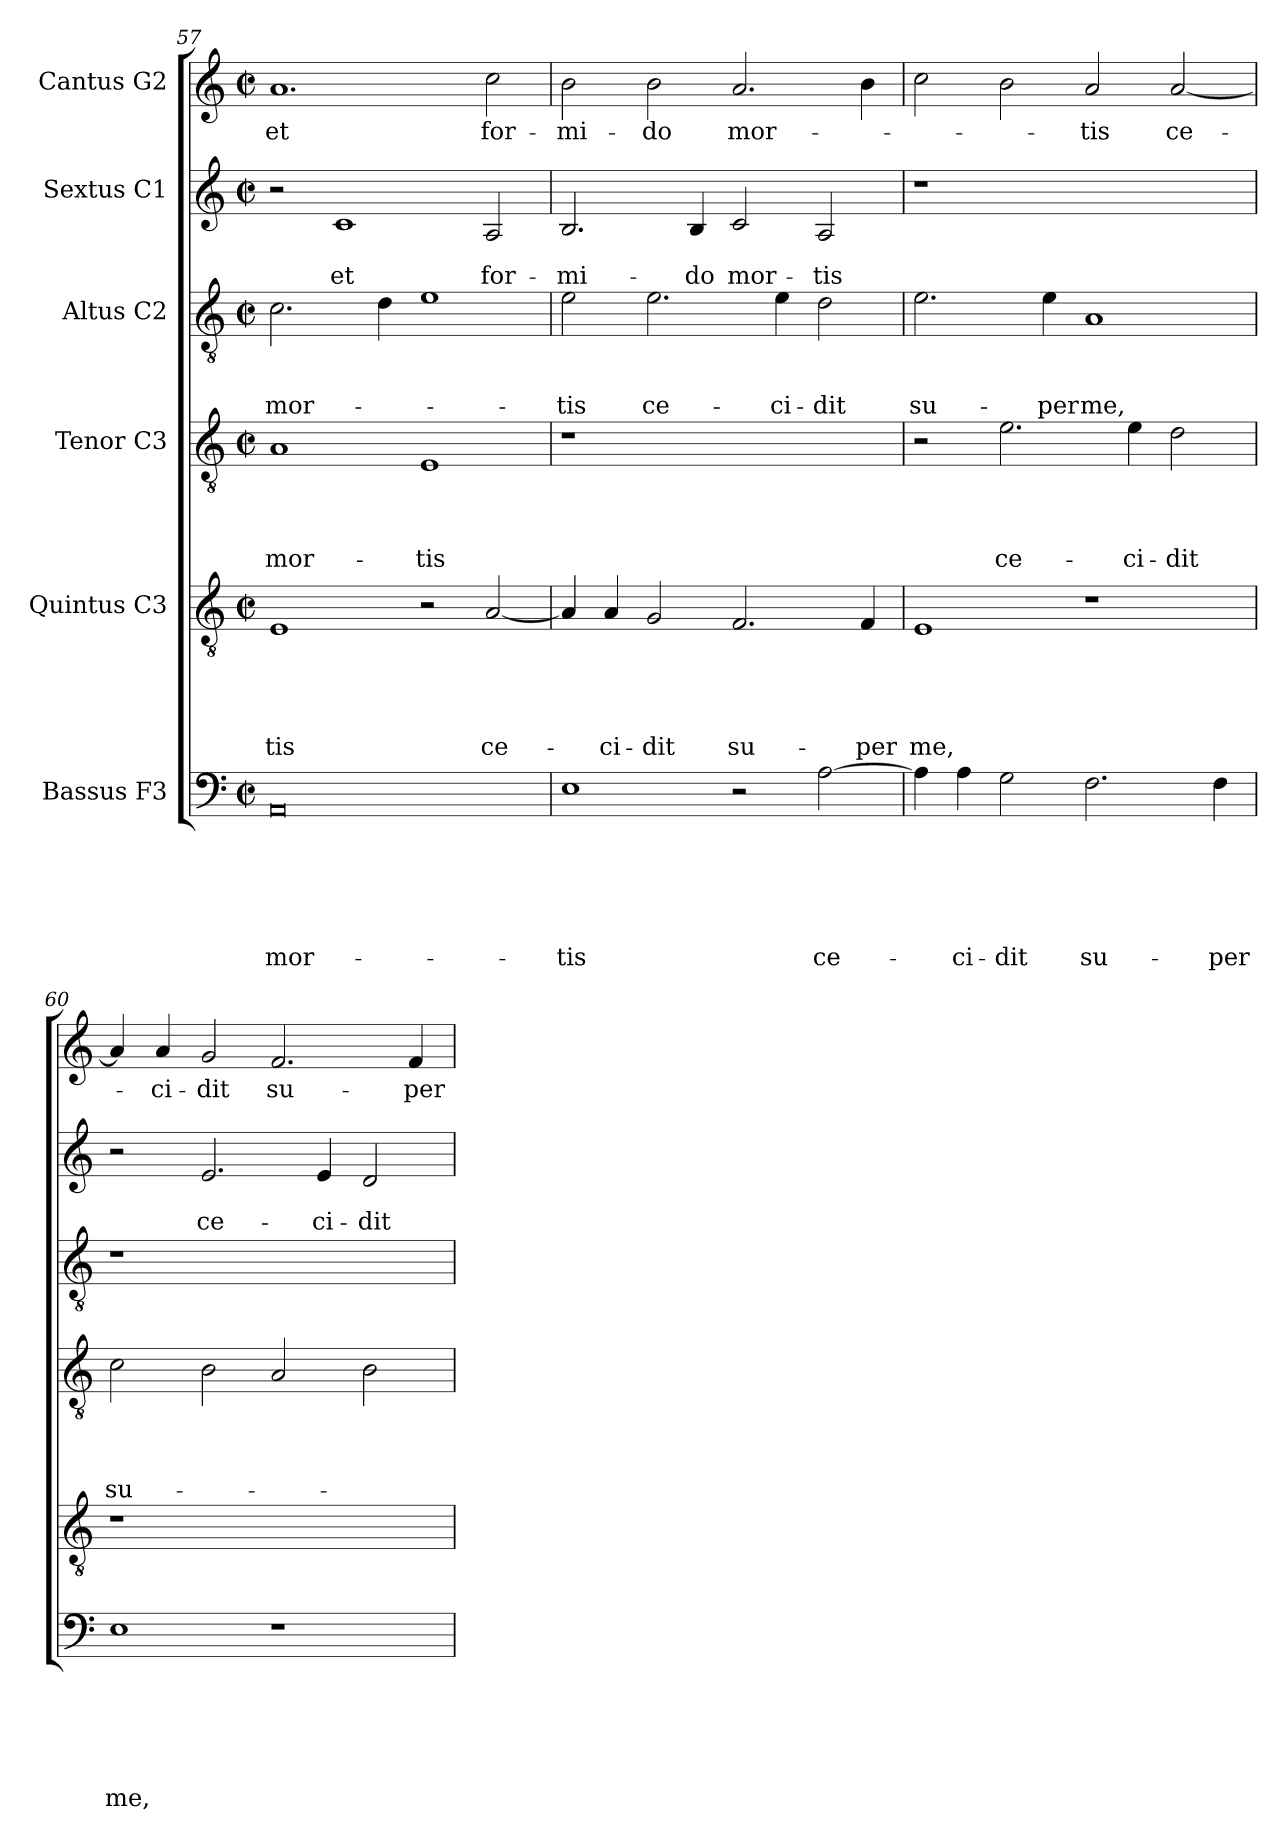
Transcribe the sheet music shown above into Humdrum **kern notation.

**kern	**text	**text	**text	**text	**text	**text	**kern	**text	**text	**text	**text	**text	**kern	**text	**text	**text	**text	**kern	**text	**text	**text	**kern	**text	**text	**kern	**text
*part6	*part6	*part6	*part6	*part6	*part6	*part6	*part5	*part5	*part5	*part5	*part5	*part5	*part4	*part4	*part4	*part4	*part4	*part3	*part3	*part3	*part3	*part2	*part2	*part2	*part1	*part1
*staff6	*staff6	*staff6	*staff6	*staff6	*staff6	*staff6	*staff5	*staff5	*staff5	*staff5	*staff5	*staff5	*staff4	*staff4	*staff4	*staff4	*staff4	*staff3	*staff3	*staff3	*staff3	*staff2	*staff2	*staff2	*staff1	*staff1
*I"Bassus F3	*	*	*	*	*	*	*I"Quintus C3	*	*	*	*	*	*I"Tenor C3	*	*	*	*	*I"Altus C2	*	*	*	*I"Sextus C1	*	*	*I"Cantus G2	*
*clefF4	*	*	*	*	*	*	*clefGv2	*	*	*	*	*	*clefGv2	*	*	*	*	*clefGv2	*	*	*	*clefG2	*	*	*clefG2	*
*k[]	*	*	*	*	*	*	*k[]	*	*	*	*	*	*k[]	*	*	*	*	*k[]	*	*	*	*k[]	*	*	*k[]	*
*C:	*	*	*	*	*	*	*C:	*	*	*	*	*	*C:	*	*	*	*	*C:	*	*	*	*C:	*	*	*C:	*
*M2/2	*	*	*	*	*	*	*M2/2	*	*	*	*	*	*M2/2	*	*	*	*	*M2/2	*	*	*	*M2/2	*	*	*M2/2	*
*met(c|)	*	*	*	*	*	*	*met(c|)	*	*	*	*	*	*met(c|)	*	*	*	*	*met(c|)	*	*	*	*met(c|)	*	*	*met(c|)	*
=57	=57	=57	=57	=57	=57	=57	=57	=57	=57	=57	=57	=57	=57	=57	=57	=57	=57	=57	=57	=57	=57	=57	=57	=57	=57	=57
!	!	!	!	!	!	!LO:LY:b	!	!	!	!	!	!LO:LY:b	!	!	!	!	!LO:LY:b	!	!	!	!LO:LY:b	!	!	!	!	!LO:LY:b
0AA	.	.	.	.	.	mor-	1E	.	.	.	.	-tis	1A	.	.	.	mor-	2.c\	.	.	mor-	2r	.	.	1.a	et
!	!	!	!	!	!	!	!	!	!	!	!	!	!	!	!	!	!	!	!	!	!	!	!	!LO:LY:b	!	!
.	.	.	.	.	.	.	.	.	.	.	.	.	.	.	.	.	.	.	.	.	.	1c	.	et	.	.
.	.	.	.	.	.	.	.	.	.	.	.	.	.	.	.	.	.	4d\	.	.	.	.	.	.	.	.
!	!	!	!	!	!	!	!	!	!	!	!	!	!	!	!	!	!LO:LY:b	!	!	!	!	!	!	!	!	!
.	.	.	.	.	.	.	2r	.	.	.	.	.	1E	.	.	.	-tis	1e	.	.	.	.	.	.	.	.
!	!	!	!	!	!	!	!	!	!	!	!	!LO:LY:b	!	!	!	!	!	!	!	!	!	!	!	!LO:LY:b	!	!LO:LY:b
.	.	.	.	.	.	.	[2A/	.	.	.	.	ce-	.	.	.	.	.	.	.	.	.	2A/	.	for-	2cc\	for-
=58	=58	=58	=58	=58	=58	=58	=58	=58	=58	=58	=58	=58	=58	=58	=58	=58	=58	=58	=58	=58	=58	=58	=58	=58	=58	=58
!	!	!	!	!	!	!LO:LY:b	!	!	!	!	!	!	!	!	!	!	!	!	!	!	!LO:LY:b	!	!	!LO:LY:b	!	!LO:LY:b
1E	.	.	.	.	.	-tis	4A/]	.	.	.	.	.	1r	.	.	.	.	2e\	.	.	-tis	2.B/	.	-mi-	2b\	-mi-
!	!	!	!	!	!	!	!	!	!	!	!	!LO:LY:b	!	!	!	!	!	!	!	!	!	!	!	!	!	!
.	.	.	.	.	.	.	4A/	.	.	.	.	-ci-	.	.	.	.	.	.	.	.	.	.	.	.	.	.
!	!	!	!	!	!	!	!	!	!	!	!	!LO:LY:b	!	!	!	!	!	!	!	!	!LO:LY:b	!	!	!	!	!LO:LY:b
.	.	.	.	.	.	.	2G/	.	.	.	.	-dit	.	.	.	.	.	2.e\	.	.	ce-	.	.	.	2b\	-do
!	!	!	!	!	!	!	!	!	!	!	!	!	!	!	!	!	!	!	!	!	!	!	!	!LO:LY:b	!	!
.	.	.	.	.	.	.	.	.	.	.	.	.	.	.	.	.	.	.	.	.	.	4B/	.	-do	.	.
!	!	!	!	!	!	!	!	!	!	!	!	!LO:LY:b	!	!	!	!	!	!	!	!	!	!	!	!LO:LY:b	!	!LO:LY:b
2r	.	.	.	.	.	.	2.F/	.	.	.	.	su-	1ryy	.	.	.	.	.	.	.	.	2c/	.	mor-	2.a/	mor-
!	!	!	!	!	!	!	!	!	!	!	!	!	!	!	!	!	!	!	!	!	!LO:LY:b	!	!	!	!	!
.	.	.	.	.	.	.	.	.	.	.	.	.	.	.	.	.	.	4e\	.	.	-ci-	.	.	.	.	.
!	!	!	!	!	!	!LO:LY:b	!	!	!	!	!	!	!	!	!	!	!	!	!	!	!LO:LY:b	!	!	!LO:LY:b	!	!
[2A\	.	.	.	.	.	ce-	.	.	.	.	.	.	.	.	.	.	.	2d\	.	.	-dit	2A/	.	-tis	.	.
!	!	!	!	!	!	!	!	!	!	!	!	!LO:LY:b	!	!	!	!	!	!	!	!	!	!	!	!	!	!
.	.	.	.	.	.	.	4F/	.	.	.	.	-per	.	.	.	.	.	.	.	.	.	.	.	.	4b\	.
=59	=59	=59	=59	=59	=59	=59	=59	=59	=59	=59	=59	=59	=59	=59	=59	=59	=59	=59	=59	=59	=59	=59	=59	=59	=59	=59
!	!	!	!	!	!	!	!	!	!	!	!	!LO:LY:b	!	!	!	!	!	!	!	!	!LO:LY:b	!	!	!	!	!
4A\]	.	.	.	.	.	.	1E	.	.	.	.	me,	2r	.	.	.	.	2.e\	.	.	su-	1r	.	.	2cc\	.
!	!	!	!	!	!	!LO:LY:b	!	!	!	!	!	!	!	!	!	!	!	!	!	!	!	!	!	!	!	!
4A\	.	.	.	.	.	-ci-	.	.	.	.	.	.	.	.	.	.	.	.	.	.	.	.	.	.	.	.
!	!	!	!	!	!	!LO:LY:b	!	!	!	!	!	!	!	!	!	!	!LO:LY:b	!	!	!	!	!	!	!	!	!
2G\	.	.	.	.	.	-dit	.	.	.	.	.	.	2.e\	.	.	.	ce-	.	.	.	.	.	.	.	2b\	.
!	!	!	!	!	!	!	!	!	!	!	!	!	!	!	!	!	!	!	!	!	!LO:LY:b	!	!	!	!	!
.	.	.	.	.	.	.	.	.	.	.	.	.	.	.	.	.	.	4e\	.	.	-per	.	.	.	.	.
!	!	!	!	!	!	!LO:LY:b	!	!	!	!	!	!	!	!	!	!	!	!	!	!	!LO:LY:b	!	!	!	!	!LO:LY:b
2.F\	.	.	.	.	.	su-	1r	.	.	.	.	.	.	.	.	.	.	1A	.	.	me,	1ryy	.	.	2a/	-tis
!	!	!	!	!	!	!	!	!	!	!	!	!	!	!	!	!	!LO:LY:b	!	!	!	!	!	!	!	!	!
.	.	.	.	.	.	.	.	.	.	.	.	.	4e\	.	.	.	-ci-	.	.	.	.	.	.	.	.	.
!	!	!	!	!	!	!	!	!	!	!	!	!	!	!	!	!	!LO:LY:b	!	!	!	!	!	!	!	!	!LO:LY:b
.	.	.	.	.	.	.	.	.	.	.	.	.	2d\	.	.	.	-dit	.	.	.	.	.	.	.	[2a/	ce-
!	!	!	!	!	!	!LO:LY:b	!	!	!	!	!	!	!	!	!	!	!	!	!	!	!	!	!	!	!	!
4F\	.	.	.	.	.	-per	.	.	.	.	.	.	.	.	.	.	.	.	.	.	.	.	.	.	.	.
=60	=60	=60	=60	=60	=60	=60	=60	=60	=60	=60	=60	=60	=60	=60	=60	=60	=60	=60	=60	=60	=60	=60	=60	=60	=60	=60
!	!	!	!	!	!	!LO:LY:b	!	!	!	!	!	!	!	!	!	!	!LO:LY:b	!	!	!	!	!	!	!	!	!
1E	.	.	.	.	.	me,	1r	.	.	.	.	.	2c\	.	.	.	su-	1r	.	.	.	2r	.	.	4a/]	.
!	!	!	!	!	!	!	!	!	!	!	!	!	!	!	!	!	!	!	!	!	!	!	!	!	!	!LO:LY:b
.	.	.	.	.	.	.	.	.	.	.	.	.	.	.	.	.	.	.	.	.	.	.	.	.	4a/	-ci-
!	!	!	!	!	!	!	!	!	!	!	!	!	!	!	!	!	!	!	!	!	!	!	!	!LO:LY:b	!	!LO:LY:b
.	.	.	.	.	.	.	.	.	.	.	.	.	2B\	.	.	.	.	.	.	.	.	2.e/	.	ce-	2g/	-dit
!	!	!	!	!	!	!	!	!	!	!	!	!	!	!	!	!	!	!	!	!	!	!	!	!	!	!LO:LY:b
1r	.	.	.	.	.	.	1ryy	.	.	.	.	.	2A/	.	.	.	.	1ryy	.	.	.	.	.	.	2.f/	su-
!	!	!	!	!	!	!	!	!	!	!	!	!	!	!	!	!	!	!	!	!	!	!	!	!LO:LY:b	!	!
.	.	.	.	.	.	.	.	.	.	.	.	.	.	.	.	.	.	.	.	.	.	4e/	.	-ci-	.	.
!	!	!	!	!	!	!	!	!	!	!	!	!	!	!	!	!	!	!	!	!	!	!	!	!LO:LY:b	!	!
.	.	.	.	.	.	.	.	.	.	.	.	.	2B\	.	.	.	.	.	.	.	.	2d/	.	-dit	.	.
!	!	!	!	!	!	!	!	!	!	!	!	!	!	!	!	!	!	!	!	!	!	!	!	!	!	!LO:LY:b
.	.	.	.	.	.	.	.	.	.	.	.	.	.	.	.	.	.	.	.	.	.	.	.	.	4f/	-per
=	=	=	=	=	=	=	=	=	=	=	=	=	=	=	=	=	=	=	=	=	=	=	=	=	=	=
*-	*-	*-	*-	*-	*-	*-	*-	*-	*-	*-	*-	*-	*-	*-	*-	*-	*-	*-	*-	*-	*-	*-	*-	*-	*-	*-
